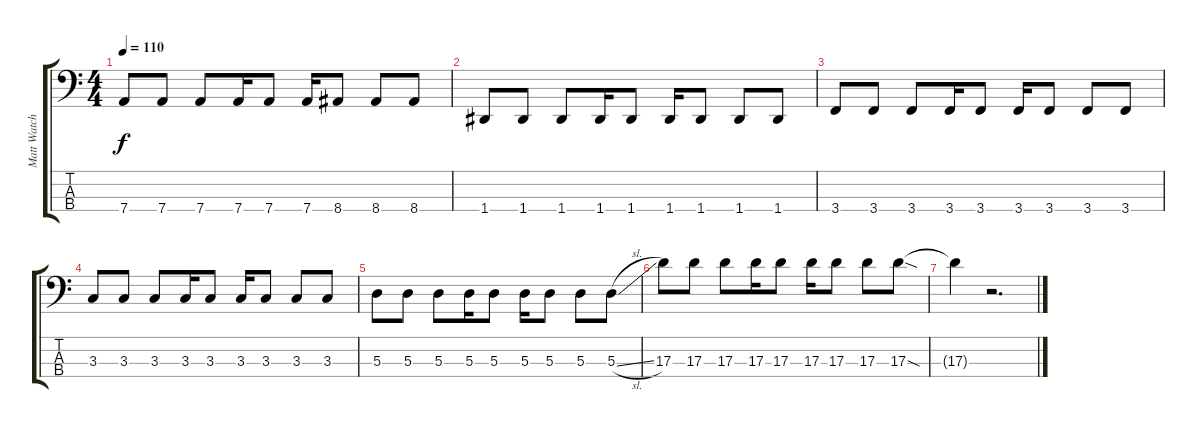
\track ("Matt Watcher [Bass]" "Matt Watch") {instrument electricbassfinger}
\staff {score tabs}
\tuning (G2 D2 A1 D1) {hide}
\ts (4 4)
\tempo 110
\clef f4
\ks c
7.4.8{dy f} 7.4.8 7.4.8 7.4.16 7.4.8 7.4.16 8.4.8 8.4.8 8.4.8 |
1.4.8 1.4.8 1.4.8 1.4.16 1.4.8 1.4.16 1.4.8 1.4.8 1.4.8 |
3.4.8 3.4.8 3.4.8 3.4.16 3.4.8 3.4.16 3.4.8 3.4.8 3.4.8 |
3.3.8 3.3.8 3.3.8 3.3.16 3.3.8 3.3.16 3.3.8 3.3.8 3.3.8 |
5.3.8 5.3.8 5.3.8 5.3.16 5.3.8 5.3.16 5.3.8 5.3.8 5.3{sl}.8 |
17.3.8 17.3.8 17.3.8 17.3.16 17.3.8 17.3.16 17.3.8 17.3.8 17.3{sod}.8 |
17.3{t}.4 r.2{d}
